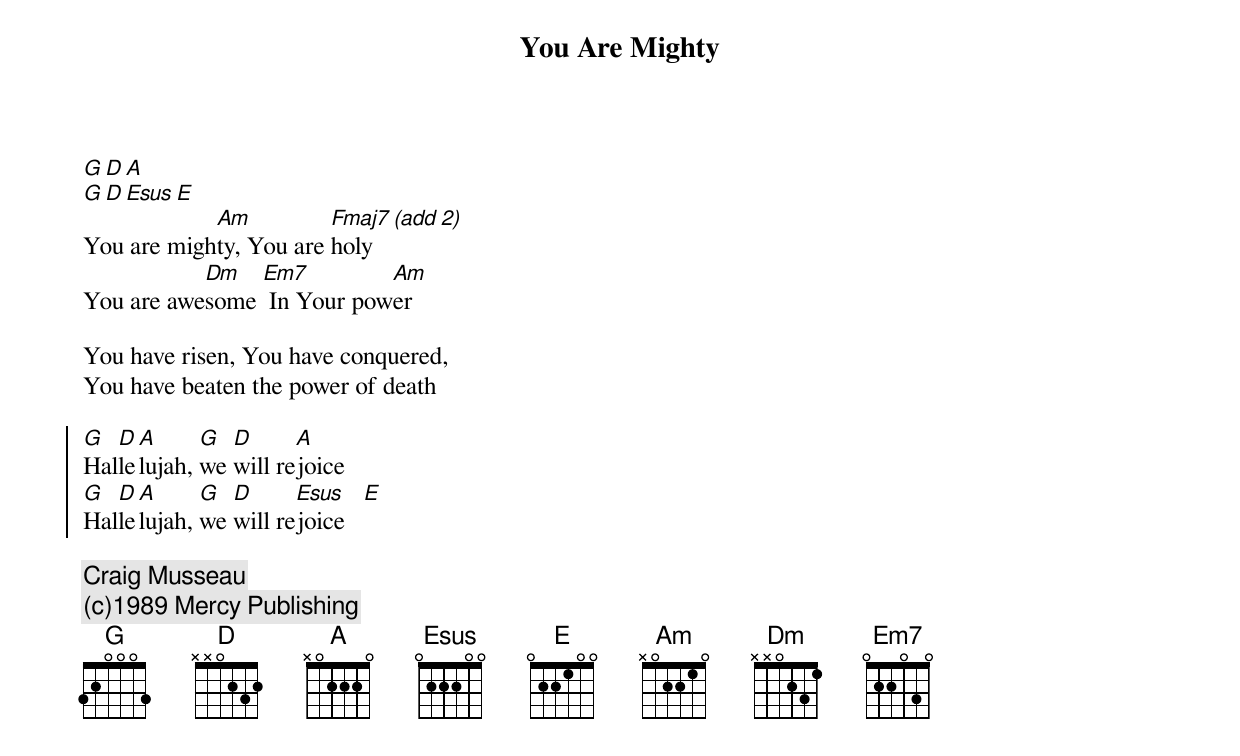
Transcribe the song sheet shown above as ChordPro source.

{t:You Are Mighty}
[G][D][A]
[G][D][Esus][E]
You are migh[Am]ty, You are [Fmaj7 (add 2)]holy
You are awe[Dm]some [Em7] In Your pow[Am]er

You have risen, You have conquered,
You have beaten the power of death

{soc}
[G]Hal[D]le[A]lujah, [G]we [D]will re[A]joice
[G]Hal[D]le[A]lujah, [G]we [D]will re[Esus]joice   [E]
{eoc}

{c:Craig Musseau}
{c:(c)1989 Mercy Publishing}
